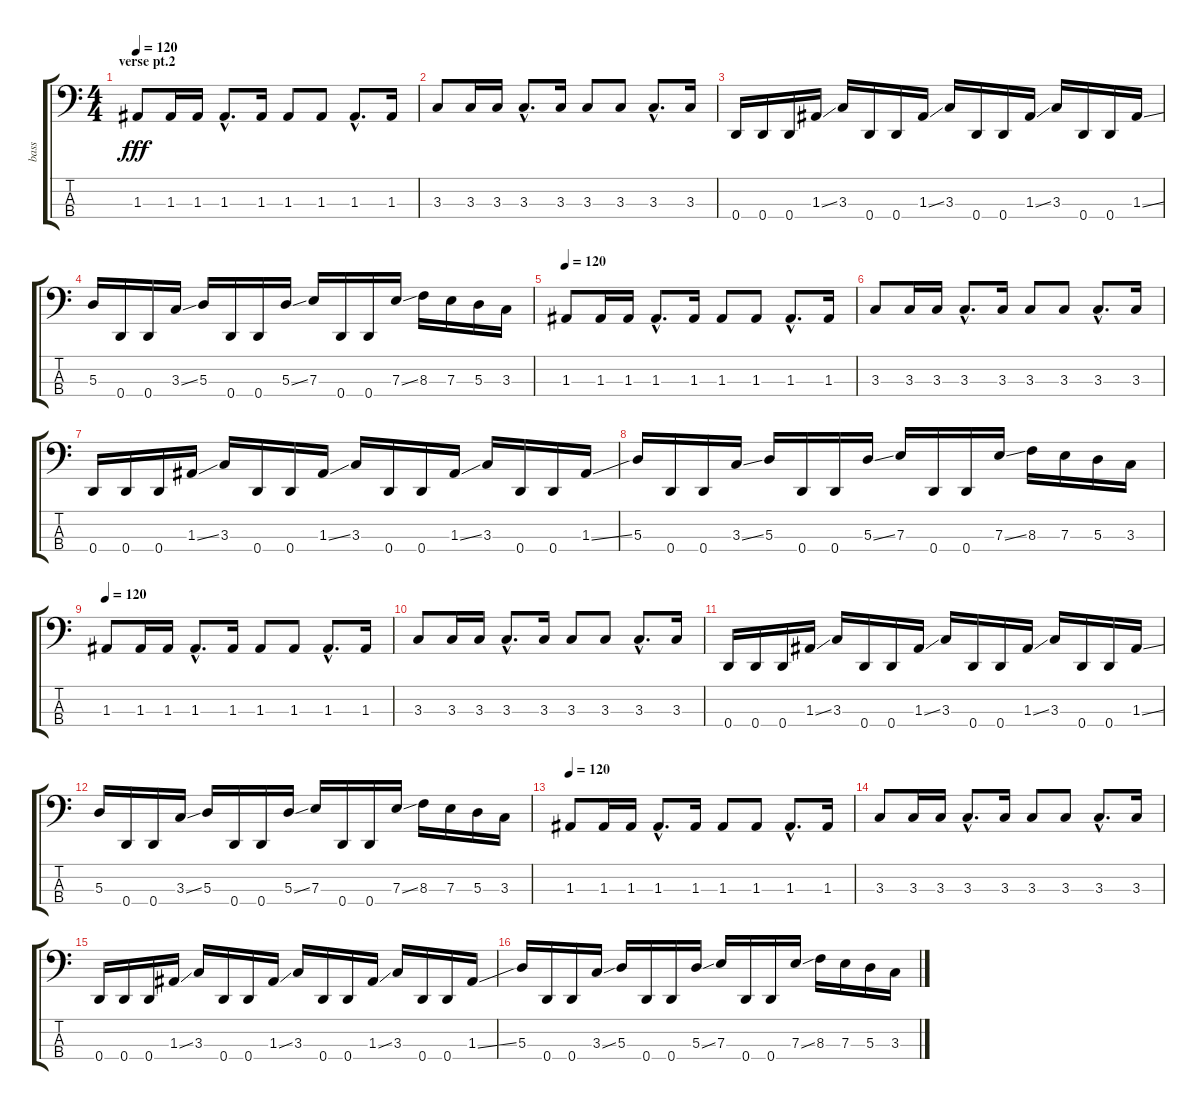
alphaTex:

\track ("bass" "bass") {instrument electricbassfinger}
\staff {score tabs}
\tuning (G2 D2 A1 D1) {hide}
\ts (4 4)
\section ("" "verse pt.2")
\tempo 120
\clef f4
\ks c
1.3.8{dy fff} 1.3.16 1.3.16 1.3{hac}.8{d} 1.3.16 1.3.8 1.3.8 1.3{hac}.8{d} 1.3.16 |
3.3.8 3.3.16 3.3.16 3.3{hac}.8{d} 3.3.16 3.3.8 3.3.8 3.3{hac}.8{d} 3.3.16 |
0.4.16 0.4.16 0.4.16 1.3{ss}.16 3.3.16 0.4.16 0.4.16 1.3{ss}.16 3.3.16 0.4.16 0.4.16 1.3{ss}.16 3.3.16 0.4.16 0.4.16 1.3{ss}.16 |
5.3.16 0.4.16 0.4.16 3.3{ss}.16 5.3.16 0.4.16 0.4.16 5.3{ss}.16 7.3.16 0.4.16 0.4.16 7.3{ss}.16 8.3.16 7.3.16 5.3.16 3.3.16 |
\tempo 120
1.3.8 1.3.16 1.3.16 1.3{hac}.8{d} 1.3.16 1.3.8 1.3.8 1.3{hac}.8{d} 1.3.16 |
3.3.8 3.3.16 3.3.16 3.3{hac}.8{d} 3.3.16 3.3.8 3.3.8 3.3{hac}.8{d} 3.3.16 |
0.4.16 0.4.16 0.4.16 1.3{ss}.16 3.3.16 0.4.16 0.4.16 1.3{ss}.16 3.3.16 0.4.16 0.4.16 1.3{ss}.16 3.3.16 0.4.16 0.4.16 1.3{ss}.16 |
5.3.16 0.4.16 0.4.16 3.3{ss}.16 5.3.16 0.4.16 0.4.16 5.3{ss}.16 7.3.16 0.4.16 0.4.16 7.3{ss}.16 8.3.16 7.3.16 5.3.16 3.3.16 |
\tempo 120
1.3.8 1.3.16 1.3.16 1.3{hac}.8{d} 1.3.16 1.3.8 1.3.8 1.3{hac}.8{d} 1.3.16 |
3.3.8 3.3.16 3.3.16 3.3{hac}.8{d} 3.3.16 3.3.8 3.3.8 3.3{hac}.8{d} 3.3.16 |
0.4.16 0.4.16 0.4.16 1.3{ss}.16 3.3.16 0.4.16 0.4.16 1.3{ss}.16 3.3.16 0.4.16 0.4.16 1.3{ss}.16 3.3.16 0.4.16 0.4.16 1.3{ss}.16 |
5.3.16 0.4.16 0.4.16 3.3{ss}.16 5.3.16 0.4.16 0.4.16 5.3{ss}.16 7.3.16 0.4.16 0.4.16 7.3{ss}.16 8.3.16 7.3.16 5.3.16 3.3.16 |
\tempo 120
1.3.8 1.3.16 1.3.16 1.3{hac}.8{d} 1.3.16 1.3.8 1.3.8 1.3{hac}.8{d} 1.3.16 |
3.3.8 3.3.16 3.3.16 3.3{hac}.8{d} 3.3.16 3.3.8 3.3.8 3.3{hac}.8{d} 3.3.16 |
0.4.16 0.4.16 0.4.16 1.3{ss}.16 3.3.16 0.4.16 0.4.16 1.3{ss}.16 3.3.16 0.4.16 0.4.16 1.3{ss}.16 3.3.16 0.4.16 0.4.16 1.3{ss}.16 |
5.3.16 0.4.16 0.4.16 3.3{ss}.16 5.3.16 0.4.16 0.4.16 5.3{ss}.16 7.3.16 0.4.16 0.4.16 7.3{ss}.16 8.3.16 7.3.16 5.3.16 3.3.16
